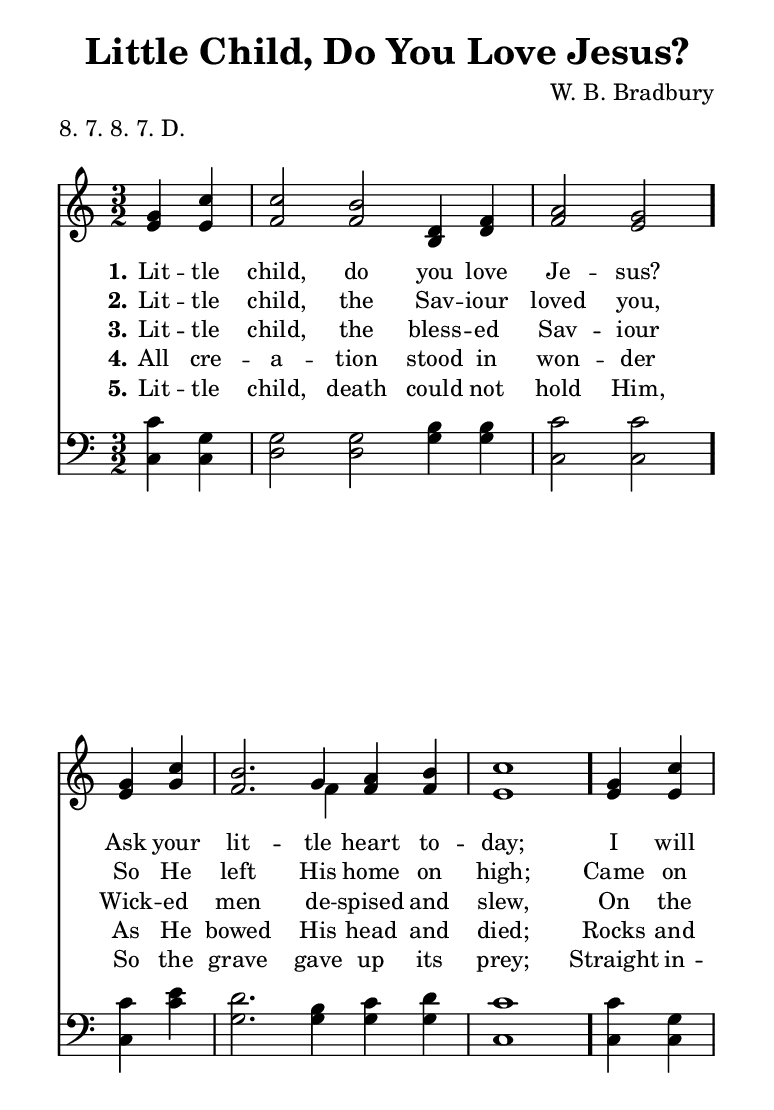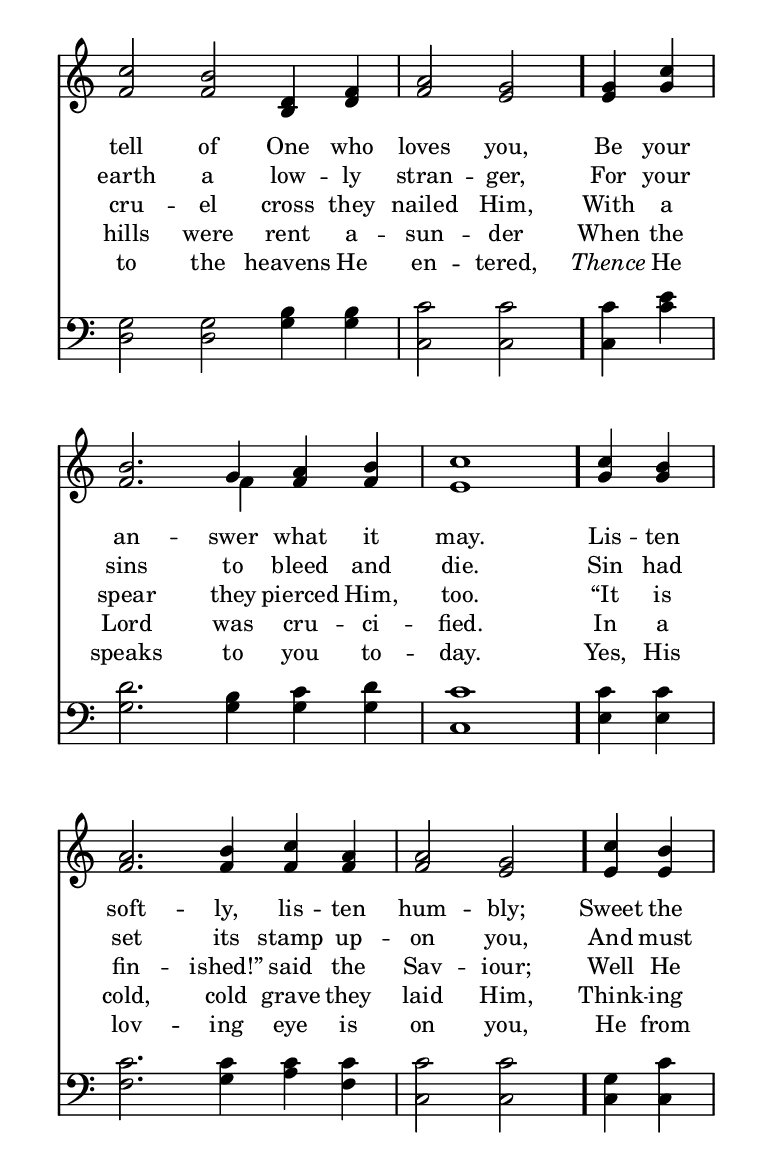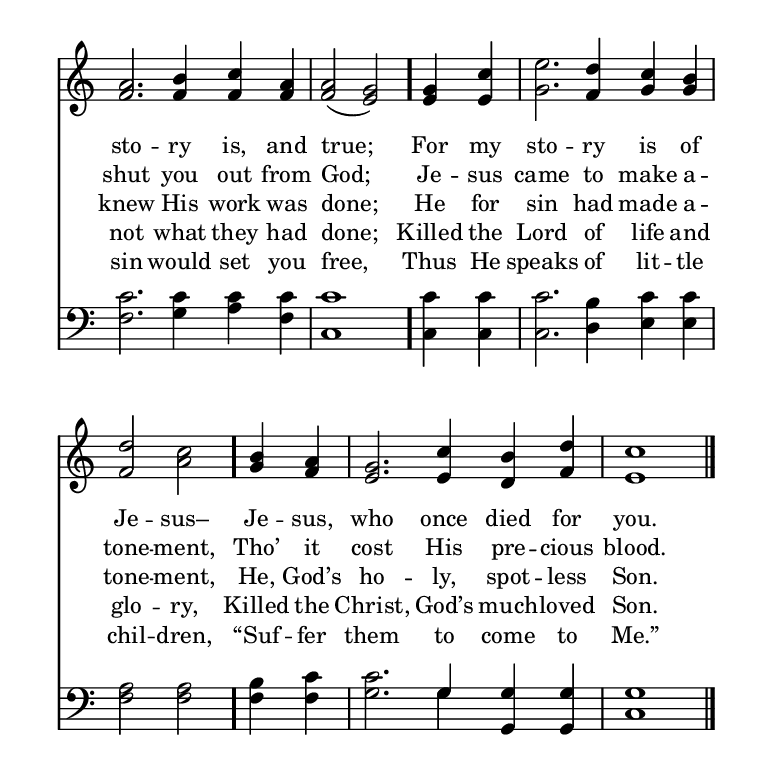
\include "common/global.ily"
\paper {
  \include "common/paper.ily"
}

\header{
  %children
  hymnnumber = "319"
  title = "Little Child, Do You Love Jesus?"
  tunename = "Whither Pilgrims"
  meter = "8. 7. 8. 7. D."
  poet = ""
  composer = "W. B. Bradbury"
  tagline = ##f
}

global = {
  \include "common/overrides.ily"
  \override Staff.TimeSignature.style = #'numbered
  \time 3/2
  \override Score.MetronomeMark.transparent = ##t % hide all fermata changes too
  \tempo 4=120
  \key c \major
  \partial 2
  \autoBeamOff
}

patternA = { c4 c | c2 c }
patternB = { c4 c | c2. c4 c c | c1 }
patternC = { c4 c | c2. c4 c c | c2 c }

notesSoprano = {
\global
\relative c'' {

  \changePitch \patternA { g c | c b d, f | a g }
  \changePitch \patternB { g c | b g a b | c }
  \changePitch \patternA { g c | c b d, f | a g }
  \changePitch \patternB { g c | b g a b | c }

  \changePitch \patternC { c b | a b c a | a g }
  \changePitch \patternC { c b | a b c a | a( g) }
  \changePitch \patternC { g c | e d c b | d c }
  \changePitch \patternB { b a | g c b d | c }

  \bar "|."

}
}

notesAlto = {
\global
\relative e' {

  \changePitch \patternA { e e | f f b, d | f e }
  \changePitch \patternB { e g | f f f f | e }
  \changePitch \patternA { e e | f f b, d | f e }
  \changePitch \patternB { e g | f f f f | e }

  \changePitch \patternC { g g | f f f f | f e }
  \changePitch \patternC { e e | f f f f | f( e) }
  \changePitch \patternC { e e | g f g g | f a }
  \changePitch \patternB { g f | e e d f | e }

}
}

notesTenor = {
\global
\relative a {

  \changePitch \patternA { c g | g g b b | c c }
  \changePitch \patternB { c e | d b c d | c }
  \changePitch \patternA { c g | g g b b | c c }
  \changePitch \patternB { c e | d b c d | c }

  \changePitch \patternC { c c | c c c c | c c }
  \changePitch \patternB { g c | c c c c | c }
  \changePitch \patternC { c c | c b c c | a a }
  \changePitch \patternB { b c | c g g g | g }

}
}

notesBass = {
\global
\relative f {

  \changePitch \patternA { c c | d d g g | c, c }
  \changePitch \patternB { c c' | g g g g | c, }
  \changePitch \patternA { c c | d d g g | c, c }
  \changePitch \patternB { c c' | g g g g | c, }

  \changePitch \patternC { e e | f g a f | c c }
  \changePitch \patternB { c c | f g a f | c }
  \changePitch \patternC { c c | c d e e | f f }
  \changePitch \patternB { f f | g g g, g | c }

}
}

wordsA = \lyricmode {
\set stanza = "1."

Lit -- tle child, do you love Je -- sus? \bar "."
Ask your lit -- tle heart to -- day; \bar "."
I will tell of One who loves you, \bar "."
Be your an -- swer what it may. \bar "."
Lis -- ten soft -- ly, lis -- ten hum -- bly; \bar "."
Sweet the sto -- ry is, and true; \bar "."
For my sto -- ry is of Je -- sus– \bar "."
Je -- sus, who once died for you. \bar "."

}

wordsB = \lyricmode {
\set stanza = "2."

Lit -- tle child, the Sav -- iour loved you,
So He left His home on high;
Came on earth a low -- ly stran -- ger,
For your sins to bleed and die.
Sin had set its stamp up -- on you,
And must shut you out from God;
Je -- sus came to make a -- tone -- ment,
Tho’ it cost His pre -- cious blood.

}

wordsC = \lyricmode {
\set stanza = "3."

Lit -- tle child, the bless -- ed Sav -- iour
Wick -- ed men de -- spised and slew,
On the cru -- el cross they nailed Him,
With a spear they pierced Him, too.
“It is fin -- ished!” said the Sav -- iour;
Well He knew His work was done;
He for sin had made a -- tone -- ment,
He, God’s ho -- ly, spot -- less Son.

}

wordsD = \lyricmode {
\set stanza = "4."

All cre -- a -- tion stood in won -- der
As He bowed His head and died;
Rocks and hills were rent a -- sun -- der
When the Lord was cru -- ci -- fied.
In a cold, cold grave they laid Him,
Think -- ing not what they had done;
Killed the Lord of life and glo -- ry,
Killed the Christ, God’s much -- loved Son.

}

wordsE = \lyricmode {
\set stanza = "5."

Lit -- tle child, death could not hold Him,
So the grave gave up its prey;
Straight in -- to the heavens He en -- tered,
\italicsOn Thence \italicsOff He speaks to you to -- day.
Yes, His lov -- ing eye is on you,
He from sin would set you free,
Thus He speaks of lit -- tle chil -- dren,
“Suf -- fer them to come to Me.”

}

\score {
  \context ChoirStaff <<
    \context Staff = upper <<
      \set Staff.autoBeaming = ##f
      \set ChoirStaff.systemStartDelimiter = #'SystemStartBar
      \set ChoirStaff.printPartCombineTexts = ##f
      \partcombine #'(2 . 9) \notesSoprano \notesAlto
      \context NullVoice = sopranos { \voiceOne << \notesSoprano >> }
      \context Lyrics = one   \lyricsto sopranos \wordsA
      \context Lyrics = two   \lyricsto sopranos \wordsB
      \context Lyrics = three \lyricsto sopranos \wordsC
      \context Lyrics = four  \lyricsto sopranos \wordsD
      \context Lyrics = five  \lyricsto sopranos \wordsE
    >>
    \context Staff = men <<
      \set Staff.autoBeaming = ##f
      \clef bass
      \set ChoirStaff.printPartCombineTexts = ##f
      \partcombine #'(2 . 9) \notesTenor \notesBass
    >>
  >>
  \layout {
    \include "common/layout.ily"
  }
  \midi{
    \include "common/midi.ily"
  }
}

\version "2.19.49"  % necessary for upgrading to future LilyPond versions.

% vi:set et ts=2 sw=2 ai nocindent syntax=lilypond:
